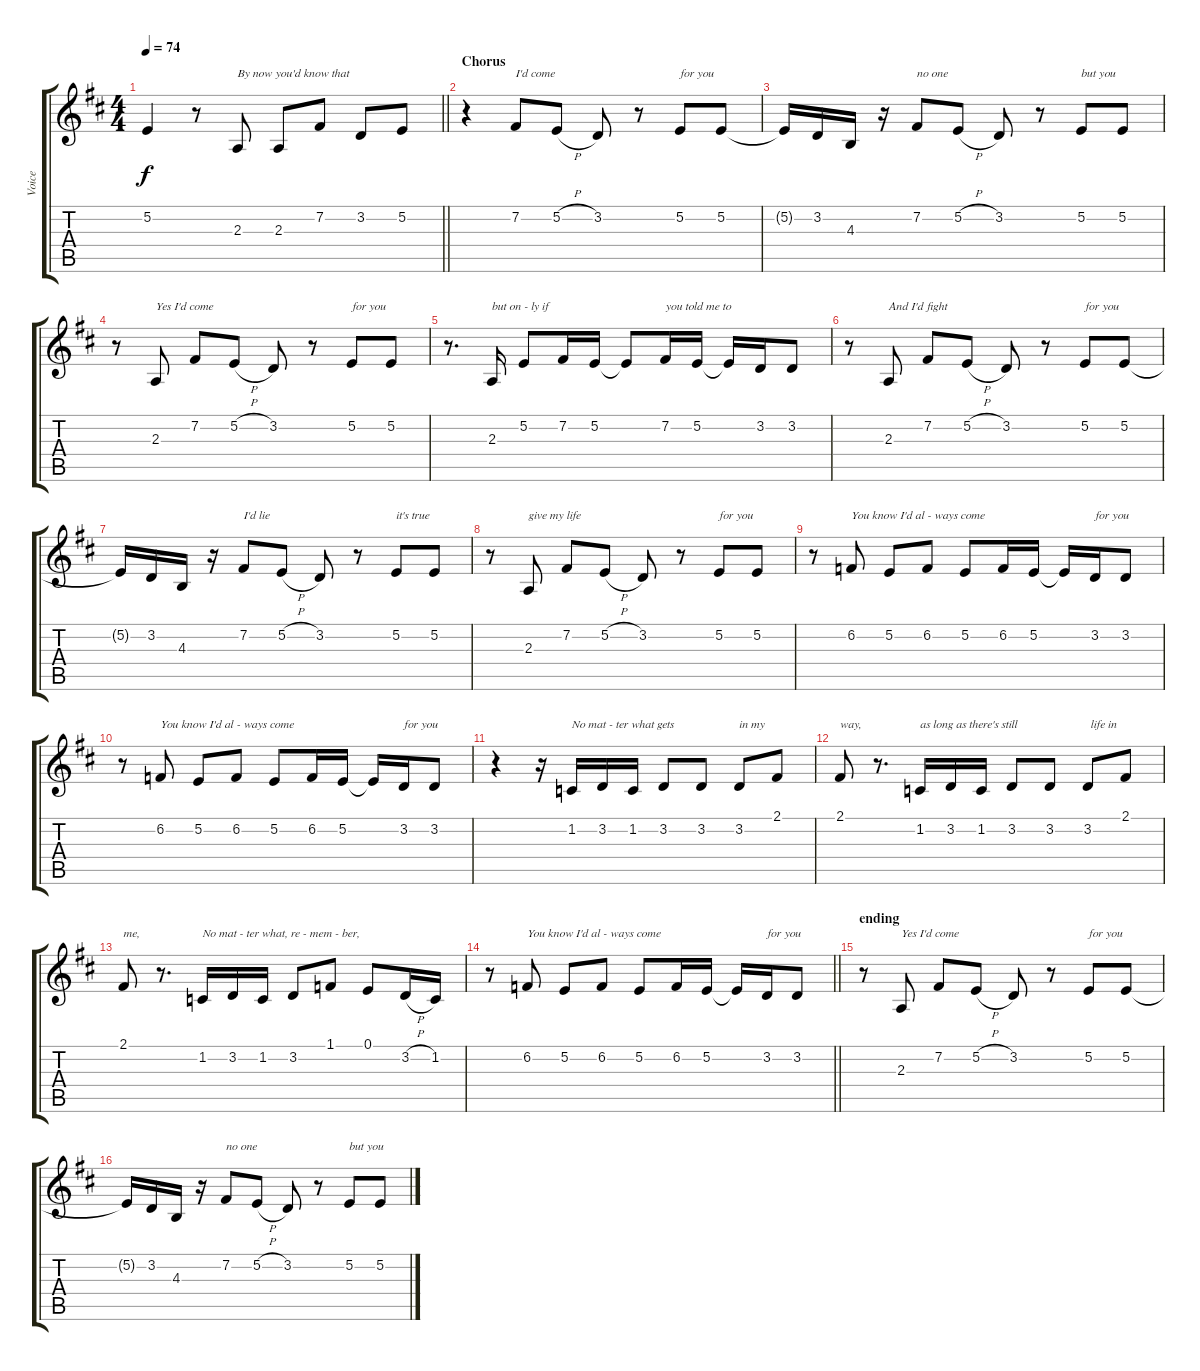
\track ("Voice" "Voice") {instrument oboe}
\staff {score tabs}
\tuning (E4 B3 G3 D3 A2 E2) {hide}
\ts (4 4)
\tempo 74
\clef g2
\barLineRight lightlight
\ks d
5.2{t}.4{dy f} r.8 2.3.8{txt "By now you'd know that"} 2.3.8 7.2.8 3.2.8 5.2.8 |
\section ("" "Chorus")
r.4 7.2.8{txt "I'd come"} 5.2{h}.8 3.2.8 r.8 5.2.8{txt "for you"} 5.2.8 |
5.2{t}.16 3.2.16 4.3.16 r.16 7.2.8{txt "no one"} 5.2{h}.8 3.2.8 r.8 5.2.8{txt "but you"} 5.2.8 |
r.8 2.3.8{txt "Yes I'd come"} 7.2.8 5.2{h}.8 3.2.8 r.8 5.2.8{txt "for you"} 5.2.8 |
r.8{d} 2.3.16{txt "but on - ly if "} 5.2.8 7.2.16 5.2.16 5.2{t}.8 7.2.16{txt "you told me to"} 5.2.16 5.2{t}.16 3.2.16 3.2.8 |
r.8 2.3.8{txt "And I'd fight"} 7.2.8 5.2{h}.8 3.2.8 r.8 5.2.8{txt "for you"} 5.2.8 |
5.2{t}.16 3.2.16 4.3.16 r.16 7.2.8{txt "I'd lie"} 5.2{h}.8 3.2.8 r.8 5.2.8{txt "it's true"} 5.2.8 |
r.8 2.3.8{txt "give my life"} 7.2.8 5.2{h}.8 3.2.8 r.8 5.2.8{txt "for you"} 5.2.8 |
r.8 6.2.8{txt "You know I'd al - ways come"} 5.2.8 6.2.8 5.2.8 6.2.16 5.2.16 5.2{t}.16 3.2.16{txt "for you"} 3.2.8 |
r.8 6.2.8{txt "You know I'd al - ways come"} 5.2.8 6.2.8 5.2.8 6.2.16 5.2.16 5.2{t}.16 3.2.16{txt "for you"} 3.2.8 |
r.4 r.16 1.2.16{txt "No mat - ter what gets"} 3.2.16 1.2.16 3.2.8 3.2.8 3.2.8{txt "in my"} 2.1.8 |
2.1.8{txt "way,"} r.8{d} 1.2.16{txt "as long as there's still"} 3.2.16 1.2.16 3.2.8 3.2.8 3.2.8{txt " life in"} 2.1.8 |
2.1.8{txt "me,"} r.8{d} 1.2.16{txt "No mat - ter what, re - mem - ber,"} 3.2.16 1.2.16 3.2.8 1.1.8 0.1.8 3.2{h}.16 1.2.16 |
\barLineRight lightlight
r.8 6.2.8{txt "You know I'd al - ways come"} 5.2.8 6.2.8 5.2.8 6.2.16 5.2.16 5.2{t}.16 3.2.16{txt "for you"} 3.2.8 |
\section ("" "ending")
r.8 2.3.8{txt "Yes I'd come"} 7.2.8 5.2{h}.8 3.2.8 r.8 5.2.8{txt "for you"} 5.2.8 |
5.2{t}.16 3.2.16 4.3.16 r.16 7.2.8{txt "no one"} 5.2{h}.8 3.2.8 r.8 5.2.8{txt "but you"} 5.2.8
